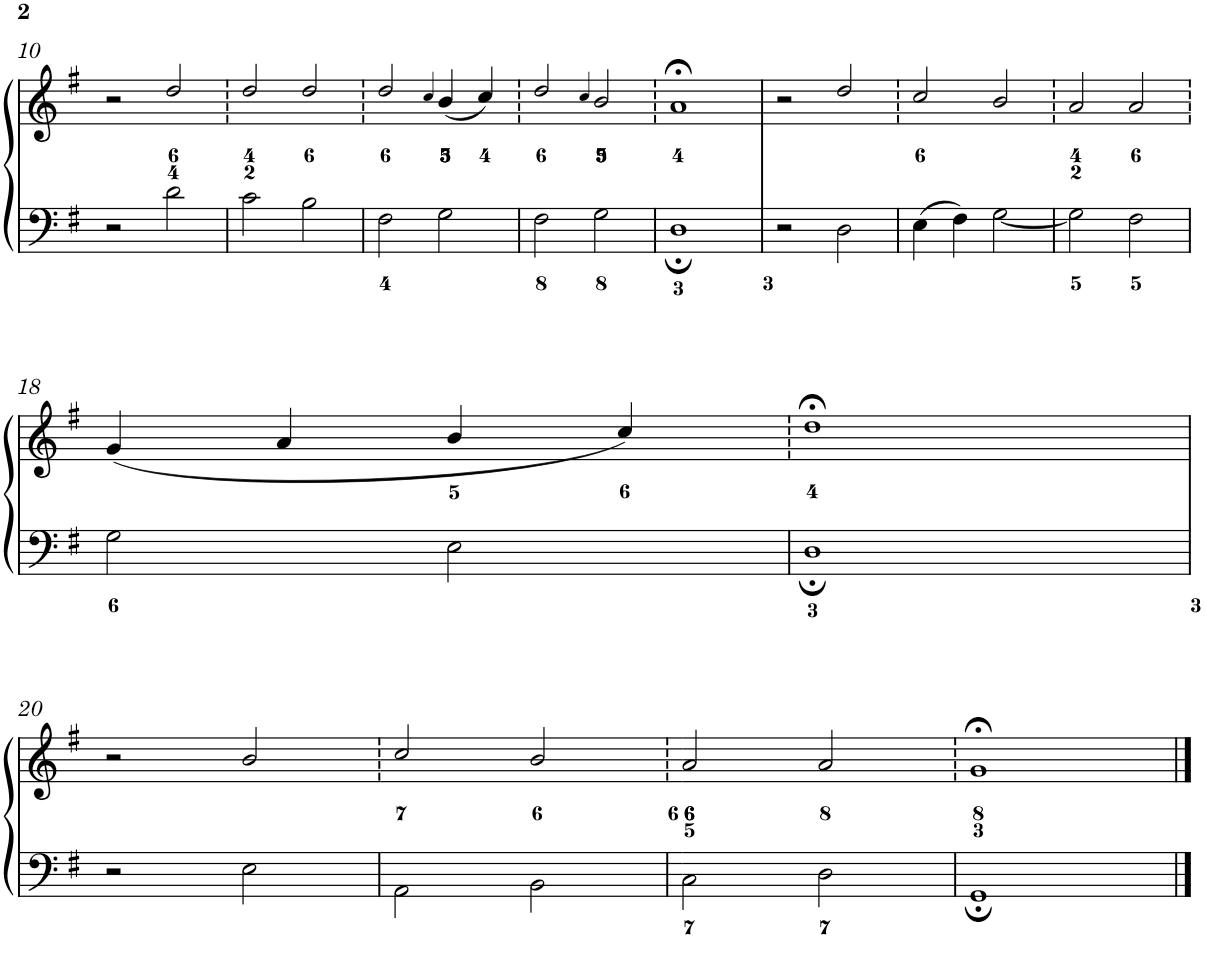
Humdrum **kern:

**kern	**kern
*part1	*part1
*staff2	*staff1
*I"Piano	*
*I'Pno.	*
!!LO:PB:g=z
*clefF4	*clefG2
*k[f#]	*k[f#]
*G:	*G:
*M4/4	*M4/4
*met(c)	*met(c)
=10	=10
2r	2r
2d\	2dd/
=11	=11
2c\	2dd/
2B\	2dd/
=12	=12
2F#\	2dd/
.	4qcc/
2G\	(4b/
.	4cc/)
=13	=13
2F#\	2dd/
.	4qcc/
2G\	2b/
=14	=14
1D;	1a;<
=15	=15
2r	2r
2D\	2dd/
=16	=16
4E\	2cc/
4F#\	.
[<2G\	2b/
=17	=17
2G\]	2a/
2F#\	2a/
!!LO:LB:g=z
=18	=18
2G\	(4g/
.	4a/
2E\	4b/
.	4cc/)
=19	=19
1D;	1dd;<
!!LO:LB:g=z
=20	=20
2r	2r
2E\	2b/
=21	=21
2AA\	2cc/
2BB\	2b/
=22	=22
2C\	2a/
2D\	2a/
=23	=23
1GG;	1g;<
==	==
*-	*-
